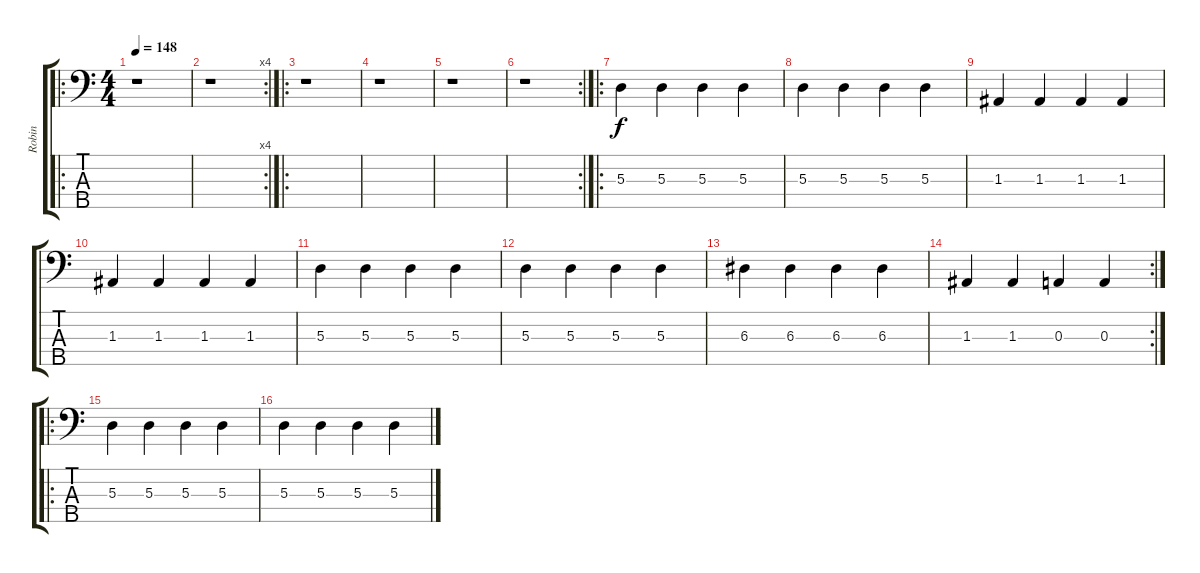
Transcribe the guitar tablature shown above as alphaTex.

\track ("Robin" "Robin") {instrument electricbasspick}
\staff {score tabs}
\tuning (G2 D2 A1 E1 B0) {hide}
\ro
\ts (4 4)
\tempo 148
\clef f4
\ks c
r.1{dy f instrument electricbasspick} |
\rc 4
r.1 |
\ro
r.1 |
r.1 |
r.1 |
\rc 2
r.1 |
\ro
5.3.4 5.3.4 5.3.4 5.3.4 |
5.3.4 5.3.4 5.3.4 5.3.4 |
1.3.4 1.3.4 1.3.4 1.3.4 |
1.3.4 1.3.4 1.3.4 1.3.4 |
5.3.4 5.3.4 5.3.4 5.3.4 |
5.3.4 5.3.4 5.3.4 5.3.4 |
6.3.4 6.3.4 6.3.4 6.3.4 |
\rc 2
1.3.4 1.3.4 0.3.4 0.3.4 |
\ro
5.3.4 5.3.4 5.3.4 5.3.4 |
5.3.4 5.3.4 5.3.4 5.3.4
